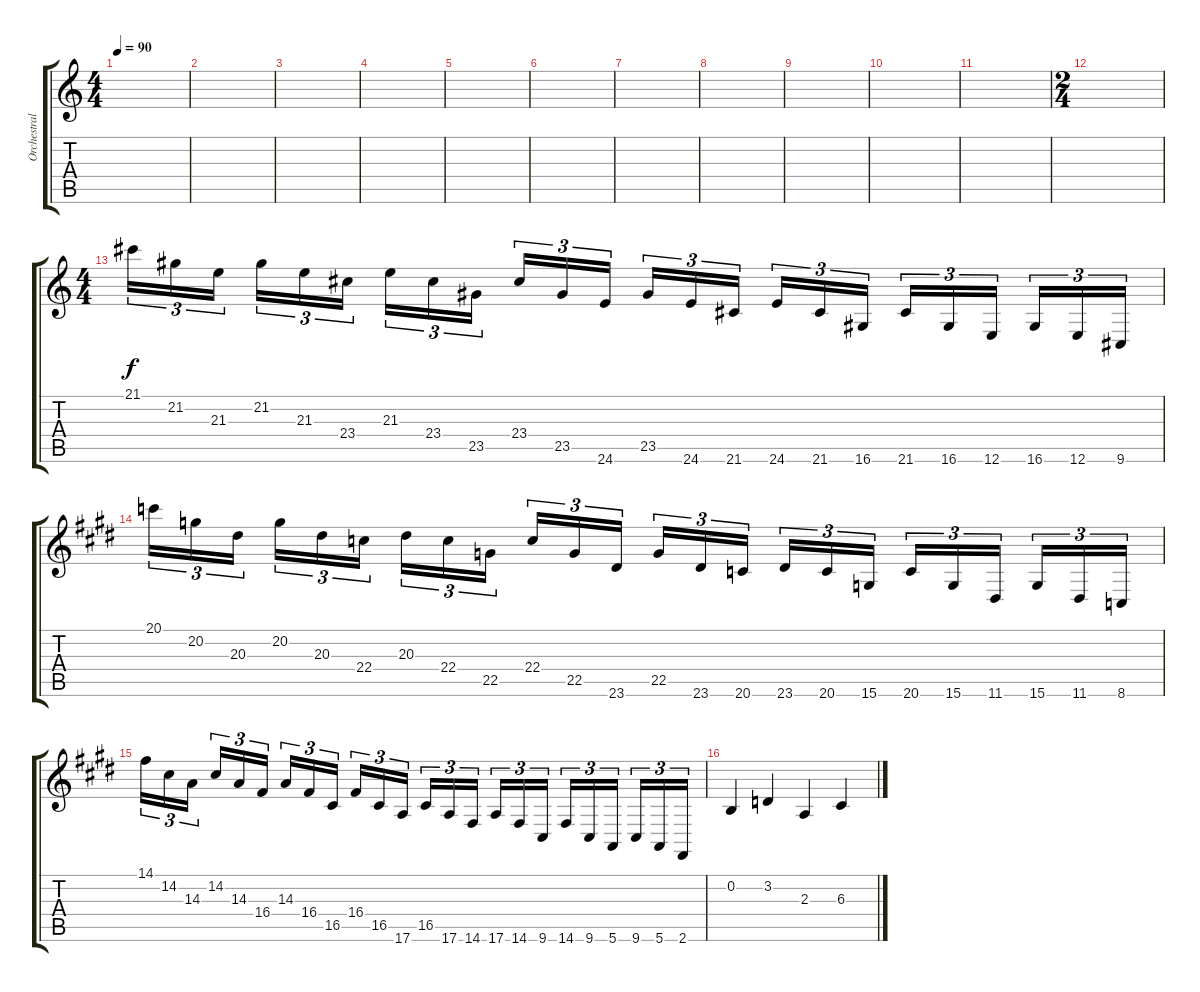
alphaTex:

\track ("Orchestral Harp" "Orchestral") {instrument orchestralharp}
\staff {score tabs}
\tuning (E4 B3 G3 D3 A2 E2) {hide}
\ts (4 4)
\tempo 90
\clef g2
\ks c
|
|
|
|
|
|
|
|
|
|
|
\ts (2 4)
|
\ts (4 4)
21.1.16{tu (3 2)} 21.2.16{tu (3 2)} 21.3.16{tu (3 2)} 21.2.16{tu (3 2)} 21.3.16{tu (3 2)} 23.4.16{tu (3 2)} 21.3.16{tu (3 2)} 23.4.16{tu (3 2)} 23.5.16{tu (3 2)} 23.4.16{tu (3 2)} 23.5.16{tu (3 2)} 24.6.16{tu (3 2)} 23.5.16{tu (3 2)} 24.6.16{tu (3 2)} 21.6.16{tu (3 2)} 24.6.16{tu (3 2)} 21.6.16{tu (3 2)} 16.6.16{tu (3 2)} 21.6.16{tu (3 2)} 16.6.16{tu (3 2)} 12.6.16{tu (3 2)} 16.6.16{tu (3 2)} 12.6.16{tu (3 2)} 9.6.16{tu (3 2)} |
\ks c#minor
20.1.16{tu (3 2)} 20.2.16{tu (3 2)} 20.3.16{tu (3 2)} 20.2.16{tu (3 2)} 20.3.16{tu (3 2)} 22.4.16{tu (3 2)} 20.3.16{tu (3 2)} 22.4.16{tu (3 2)} 22.5.16{tu (3 2)} 22.4.16{tu (3 2)} 22.5.16{tu (3 2)} 23.6.16{tu (3 2)} 22.5.16{tu (3 2)} 23.6.16{tu (3 2)} 20.6.16{tu (3 2)} 23.6.16{tu (3 2)} 20.6.16{tu (3 2)} 15.6.16{tu (3 2)} 20.6.16{tu (3 2)} 15.6.16{tu (3 2)} 11.6.16{tu (3 2)} 15.6.16{tu (3 2)} 11.6.16{tu (3 2)} 8.6.16{tu (3 2)} |
14.1.16{tu (3 2)} 14.2.16{tu (3 2)} 14.3.16{tu (3 2)} 14.2.16{tu (3 2)} 14.3.16{tu (3 2)} 16.4.16{tu (3 2)} 14.3.16{tu (3 2)} 16.4.16{tu (3 2)} 16.5.16{tu (3 2)} 16.4.16{tu (3 2)} 16.5.16{tu (3 2)} 17.6.16{tu (3 2)} 16.5.16{tu (3 2)} 17.6.16{tu (3 2)} 14.6.16{tu (3 2)} 17.6.16{tu (3 2)} 14.6.16{tu (3 2)} 9.6.16{tu (3 2)} 14.6.16{tu (3 2)} 9.6.16{tu (3 2)} 5.6.16{tu (3 2)} 9.6.16{tu (3 2)} 5.6.16{tu (3 2)} 2.6.16{tu (3 2)} |
0.2.4 3.2.4 2.3.4 6.3.4
